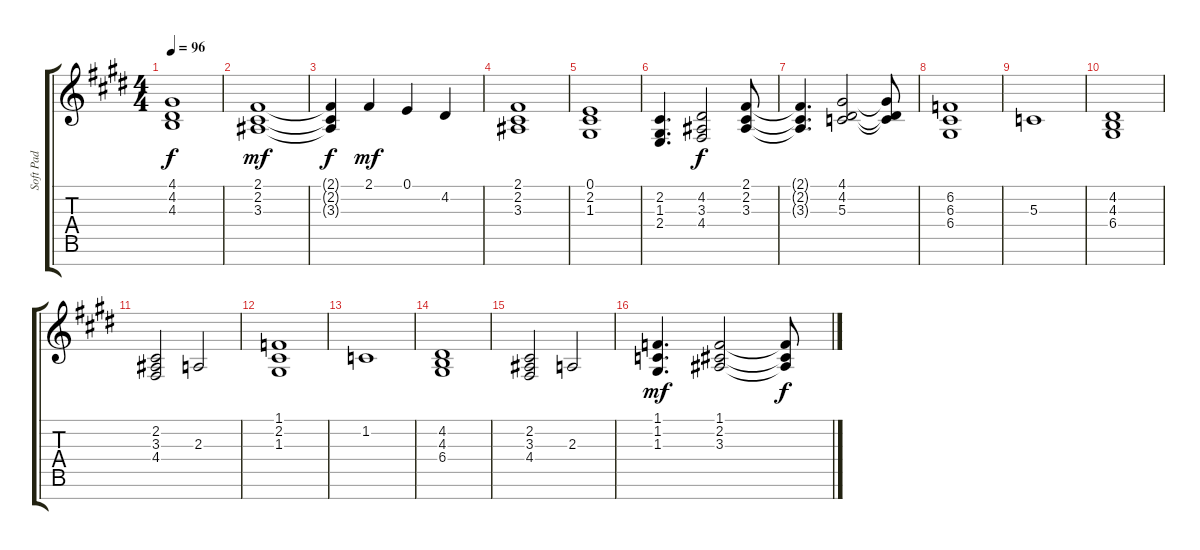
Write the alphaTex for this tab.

\track ("Soft Pad" "Soft Pad") {instrument synthstrings1}
\staff {score tabs}
\tuning (E4 B3 G3 D3 A2 E2 B1) {hide}
\ts (4 4)
\tempo 96
\clef g2
\ks e
(4.1{t} 4.2{t} 4.3{t}).1{dy f} |
(2.1 2.2 3.3).1{dy mf} |
(2.1{t} 2.2{t} 3.3{t}).4{dy f} 2.1.4{dy mf} 0.1.4 4.2.4 |
(2.1 2.2 3.3).1 |
(0.1 2.2 1.3).1 |
(2.2 1.3 2.4).4{d} (4.2 3.3 4.4).2{dy f} (2.1 2.2 3.3).8 |
(2.1{t} 2.2{t} 3.3{t}).4{d} (4.1 4.2 5.3).2 (4.1{t} 4.2{t} 5.3{t}).8 |
(6.2 6.3 6.4).1 |
5.3.1 |
(4.2 4.3 6.4).1 |
(2.2 3.3 4.4).2 2.3.2 |
(1.1 2.2 1.3).1 |
1.2.1 |
(4.2 4.3 6.4).1 |
(2.2 3.3 4.4).2 2.3.2 |
(1.1 1.2 1.3).4{d dy mf} (1.1 2.2 3.3).2 (1.1{t} 2.2{t} 3.3{t}).8{dy f}
